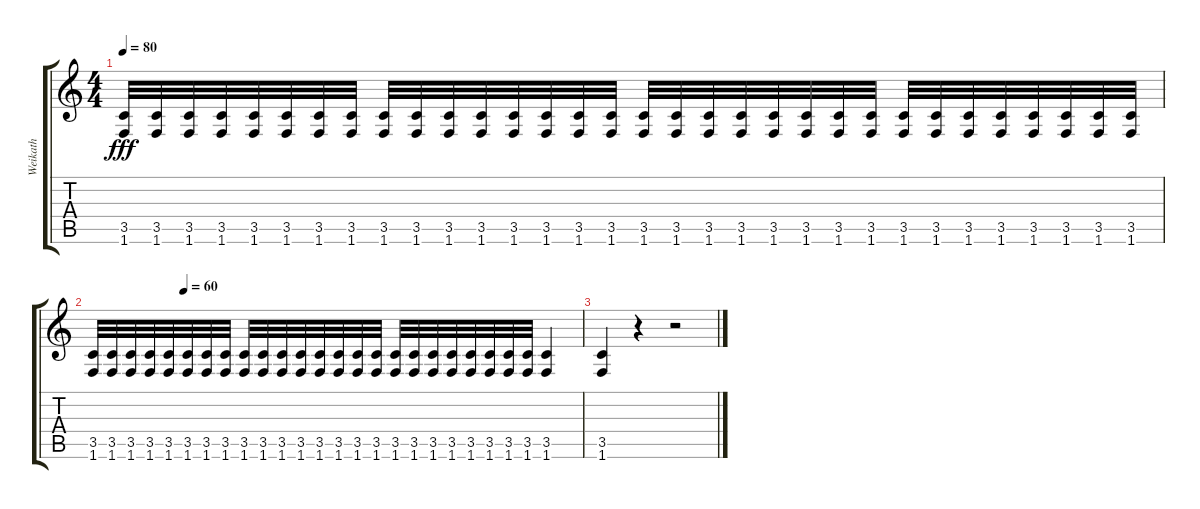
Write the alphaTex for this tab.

\track ("Weikath" "Weikath") {instrument overdrivenguitar}
\staff {score tabs}
\tuning (E4 B3 G3 D3 A2 E2) {hide}
\ts (4 4)
\tempo 80
\clef g2
\ks c
(3.5 1.6).32{dy fff} (3.5 1.6).32 (3.5 1.6).32 (3.5 1.6).32 (3.5 1.6).32 (3.5 1.6).32 (3.5 1.6).32 (3.5 1.6).32 (3.5 1.6).32 (3.5 1.6).32 (3.5 1.6).32 (3.5 1.6).32 (3.5 1.6).32 (3.5 1.6).32 (3.5 1.6).32 (3.5 1.6).32 (3.5 1.6).32 (3.5 1.6).32 (3.5 1.6).32 (3.5 1.6).32 (3.5 1.6).32 (3.5 1.6).32 (3.5 1.6).32 (3.5 1.6).32 (3.5 1.6).32 (3.5 1.6).32 (3.5 1.6).32 (3.5 1.6).32 (3.5 1.6).32 (3.5 1.6).32 (3.5 1.6).32 (3.5 1.6).32 |
\tempo (60 0.1875)
(3.5 1.6).32 (3.5 1.6).32 (3.5 1.6).32 (3.5 1.6).32 (3.5 1.6).32 (3.5 1.6).32 (3.5 1.6).32 (3.5 1.6).32 (3.5 1.6).32 (3.5 1.6).32 (3.5 1.6).32 (3.5 1.6).32 (3.5 1.6).32 (3.5 1.6).32 (3.5 1.6).32 (3.5 1.6).32 (3.5 1.6).32 (3.5 1.6).32 (3.5 1.6).32 (3.5 1.6).32 (3.5 1.6).32 (3.5 1.6).32 (3.5 1.6).32 (3.5 1.6).32 (3.5 1.6).4 |
(3.5 1.6).4 r.4 r.2
